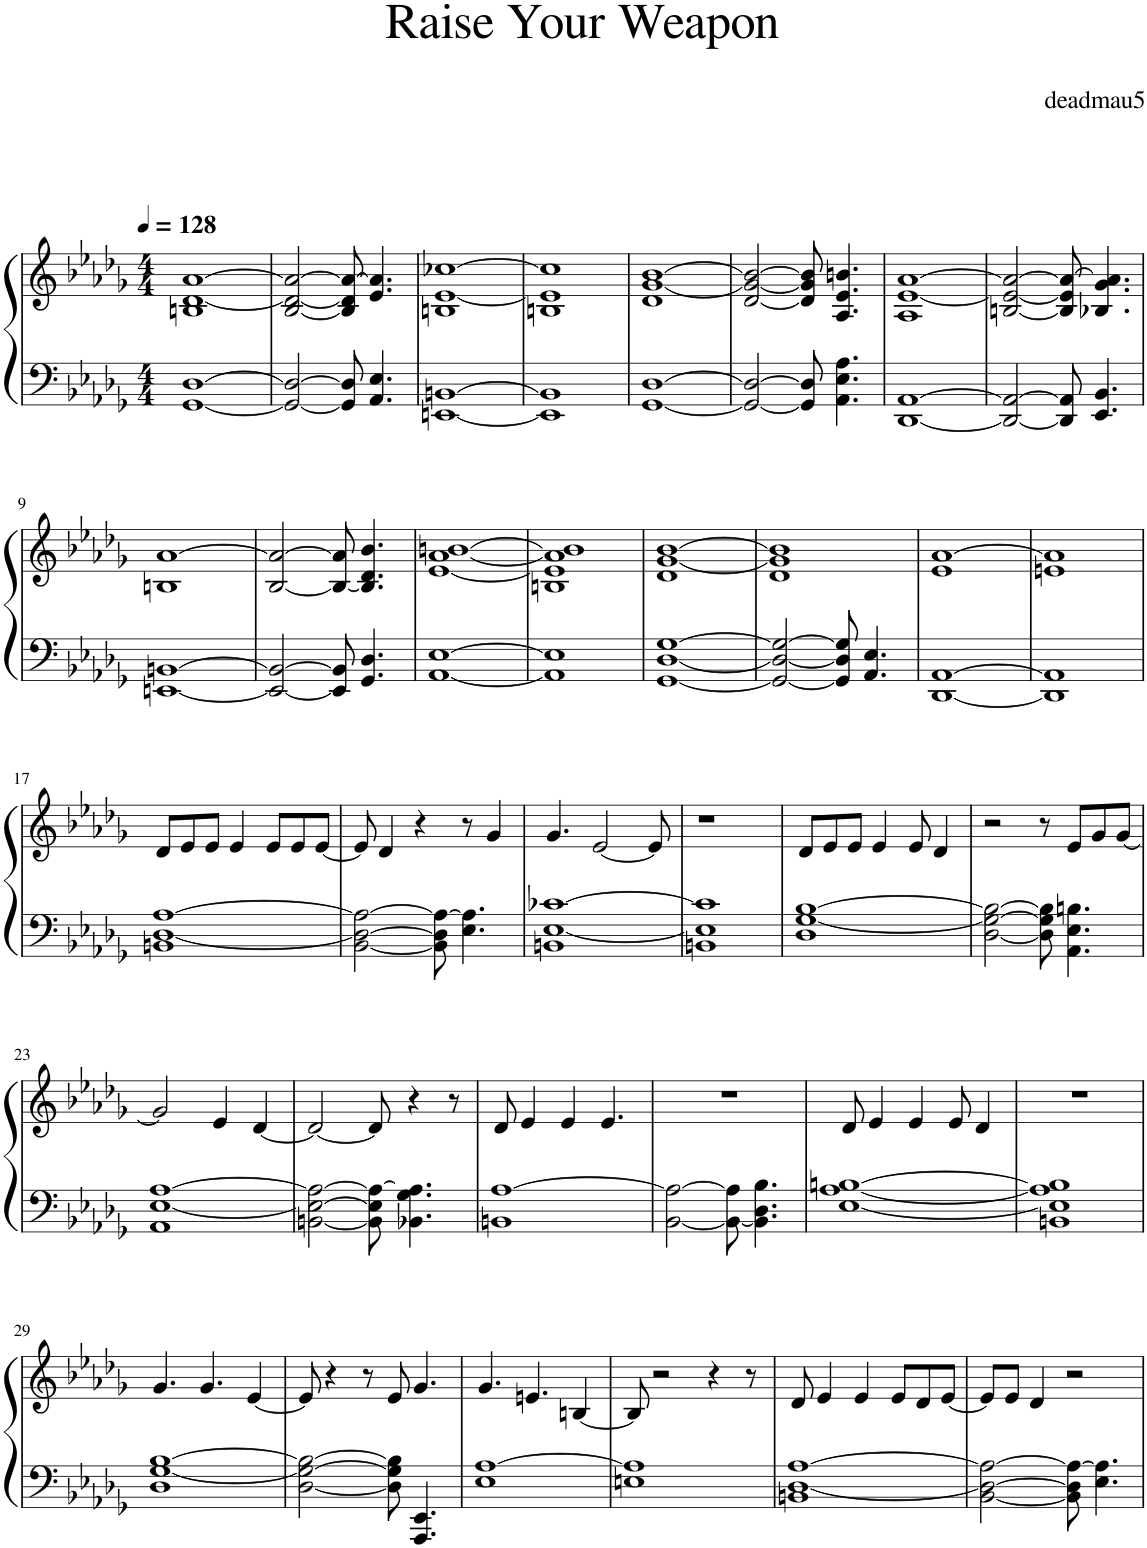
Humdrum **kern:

**kern	**kern
*part1	*part1
*staff2	*staff1
*I"Klavír	*
*I'Kl.	*
*clefF4	*clefG2
*k[b-e-a-d-g-]	*k[b-e-a-d-g-]
*M4/4	*M4/4
*MM128	*MM128
=1	=1
[1GG- [1D-	1Bn [1d- [1a-
=2	=2
2GG-/_ 2D-/_	[2B-/ 2d-/_ 2a-/_
8GG-/] 8D-/]	8B-/] 8d-/] 8a-/_
4.AA-/ 4.E-/	4.e-/ 4.a-/]
=3	=3
[1EEn [1BBn	1Bn [1e- [1cc-X
=4	=4
1EE] 1BB]	1Bn 1e-] 1cc-]
=5	=5
[1GG- [1D-	1d- [1g- [1b-
=6	=6
2GG-/_ 2D-/_	[2d-/ 2g-/_ 2b-/_
8GG-/] 8D-/]	8d-/] 8g-/] 8b-/]
4.AA-\ 4.E-\ 4.A-\	4.A-/ 4.e-/ 4.bn/
=7	=7
[1DD- [1AA-	1A- [1e- [1a-
=8	=8
2DD-/_ 2AA-/_	[2Bn/ 2e-/_ 2a-/_
8DD-/] 8AA-/]	8B/] 8e-/] 8a-/_
4.EE-/ 4.BB-/	4.B-X/ 4.g-/ 4.a-/]
!!LO:LB:g=z
=9	=9
[1EEn [1BBn	1Bn [1a-
=10	=10
2EE/_ 2BB/_	[2B-/ 2a-/_
8EE/] 8BB/]	8B-/_ 8a-/]
4.GG-/ 4.D-/	4.B-/] 4.d-/ 4.b-/
=11	=11
[1AA- [1E-	[1e- [1a- [1bn
=12	=12
1AA-] 1E-]	1Bn 1e-] 1a-] 1b]
=13	=13
[1GG- [1D- [1G-	1d- [1g- [1b-
=14	=14
2GG-/_ 2D-/_ 2G-/_	1d- 1g-] 1b-]
8GG-/] 8D-/] 8G-/]	.
4.AA-/ 4.E-/	.
=15	=15
[1DD- [1AA-	1e- [1a-
=16	=16
1DD-] 1AA-]	1en 1a-]
!!LO:LB:g=z
=17	=17
1BBn [1D- [1A-	8d-/L
.	8e-/
.	8e-/J
.	4e-/
.	8e-/L
.	8e-/
.	[8e-/J
=18	=18
[2BB-\ 2D-\_ 2A-\_	8e-/]
.	4d-/
.	4r
8BB-\] 8D-\] 8A-\_	.
4.E-\ 4.A-\]	8r
.	4g-/
=19	=19
1BBn [1E- [1c-X	4.g-/
.	[2e-/
.	8e-/]
=20	=20
1BBn 1E-] 1c-]	1r
=21	=21
1D- [1G- [1B-	8d-/L
.	8e-/
.	8e-/J
.	4e-/
.	8e-/
.	4d-/
=22	=22
[2D-\ 2G-\_ 2B-\_	2r
8D-\] 8G-\] 8B-\]	8r
4.AA-\ 4.E-\ 4.Bn\	8e-/L
.	8g-/
.	[8g-/J
!!LO:LB:g=z
=23	=23
1AA- [1E- [1A-	2g-/]
.	4e-/
.	[4d-/
=24	=24
[2BBn\ 2E-\_ 2A-\_	2d-/_
8BB\] 8E-\] 8A-\_	8d-/]
4.BB-X\ 4.G-\ 4.A-\]	4r
.	8r
=25	=25
1BBn [1A-	8d-/
.	4e-/
.	4e-/
.	4.e-/
=26	=26
[2BB-\ 2A-\_	1r
8BB-\_ 8A-\]	.
4.BB-\] 4.D-\ 4.B-\	.
=27	=27
[1E- [1A- [1Bn	8d-/
.	4e-/
.	4e-/
.	8e-/
.	4d-/
=28	=28
1BBn 1E-] 1A-] 1B]	1r
!!LO:LB:g=z
=29	=29
1D- [1G- [1B-	4.g-/
.	4.g-/
.	[4e-/
=30	=30
[2D-\ 2G-\_ 2B-\_	8e-/]
.	4r
.	8r
8D-\] 8G-\] 8B-\]	8e-/
4.AAA-/ 4.EE-/	4.g-/
=31	=31
1E- [1A-	4.g-/
.	4.en/
.	[4Bn/
=32	=32
1En 1A-]	8B/]
.	2r
.	4r
.	8r
=33	=33
1BBn [1D- [1A-	8d-/
.	4e-/
.	4e-/
.	8e-/L
.	8d-/
.	[8e-/J
=34	=34
[2BB-\ 2D-\_ 2A-\_	8e-/L]
.	8e-/J
.	4d-/
8BB-\] 8D-\] 8A-\_	2r
4.E-\ 4.A-\]	.
=	=
*-	*-
